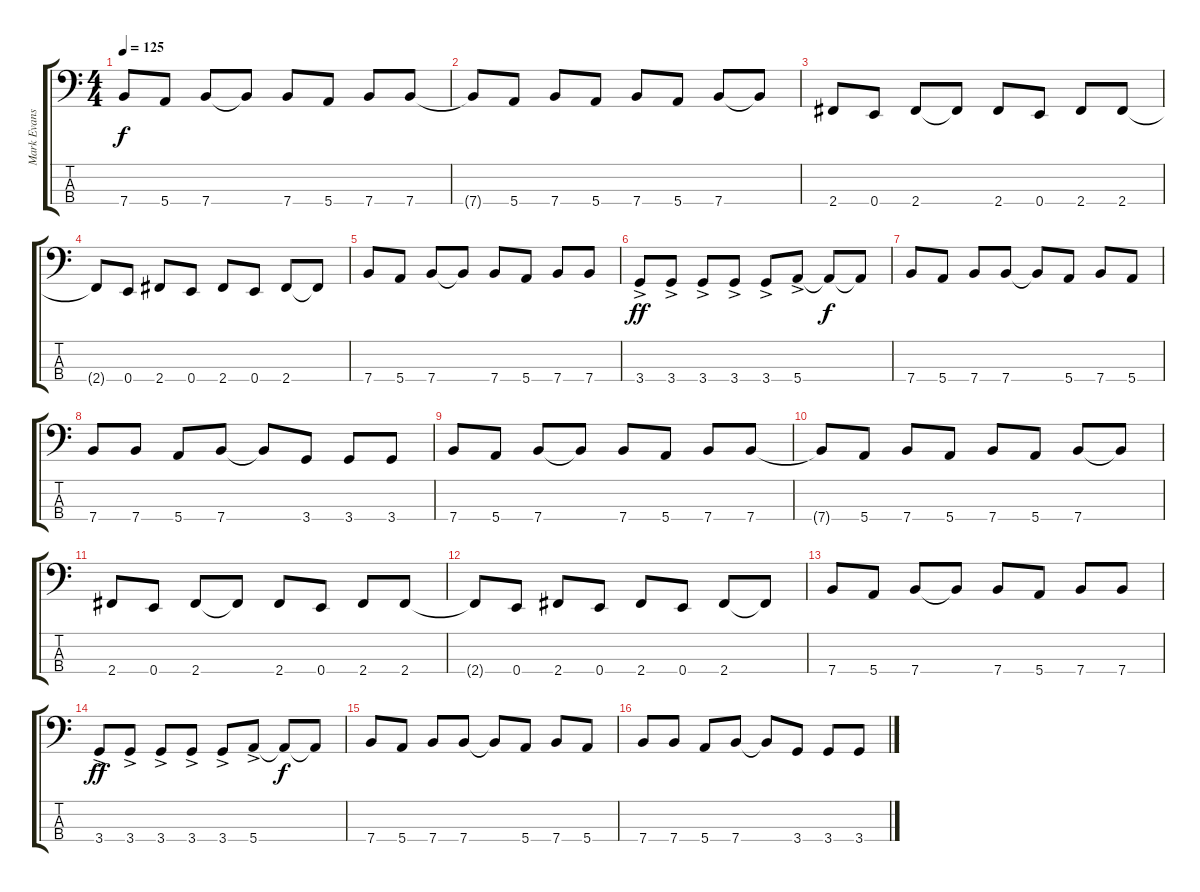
\track ("Mark Evans" "Mark Evans") {instrument electricbassfinger}
\staff {score tabs}
\tuning (G2 D2 A1 E1) {hide}
\ts (4 4)
\tempo 125
\clef f4
\ks c
7.4.8{dy f} 5.4.8 7.4.8 7.4{t}.8 7.4.8 5.4.8 7.4.8 7.4.8 |
7.4{t}.8 5.4.8 7.4.8 5.4.8 7.4.8 5.4.8 7.4.8 7.4{t}.8 |
2.4.8 0.4.8 2.4.8 2.4{t}.8 2.4.8 0.4.8 2.4.8 2.4.8 |
2.4{t}.8 0.4.8 2.4.8 0.4.8 2.4.8 0.4.8 2.4.8 2.4{t}.8 |
7.4.8 5.4.8 7.4.8 7.4{t}.8 7.4.8 5.4.8 7.4.8 7.4.8 |
3.4{ac}.8{dy ff} 3.4{ac}.8 3.4{ac}.8 3.4{ac}.8 3.4{ac}.8 5.4{ac}.8 5.4{t}.8{dy f} 5.4{t}.8 |
7.4.8 5.4.8 7.4.8 7.4.8 7.4{t}.8 5.4.8 7.4.8 5.4.8 |
7.4.8 7.4.8 5.4.8 7.4.8 7.4{t}.8 3.4.8 3.4.8 3.4.8 |
7.4.8 5.4.8 7.4.8 7.4{t}.8 7.4.8 5.4.8 7.4.8 7.4.8 |
7.4{t}.8 5.4.8 7.4.8 5.4.8 7.4.8 5.4.8 7.4.8 7.4{t}.8 |
2.4.8 0.4.8 2.4.8 2.4{t}.8 2.4.8 0.4.8 2.4.8 2.4.8 |
2.4{t}.8 0.4.8 2.4.8 0.4.8 2.4.8 0.4.8 2.4.8 2.4{t}.8 |
7.4.8 5.4.8 7.4.8 7.4{t}.8 7.4.8 5.4.8 7.4.8 7.4.8 |
3.4{ac}.8{dy ff} 3.4{ac}.8 3.4{ac}.8 3.4{ac}.8 3.4{ac}.8 5.4{ac}.8 5.4{t}.8{dy f} 5.4{t}.8 |
7.4.8 5.4.8 7.4.8 7.4.8 7.4{t}.8 5.4.8 7.4.8 5.4.8 |
7.4.8 7.4.8 5.4.8 7.4.8 7.4{t}.8 3.4.8 3.4.8 3.4.8
